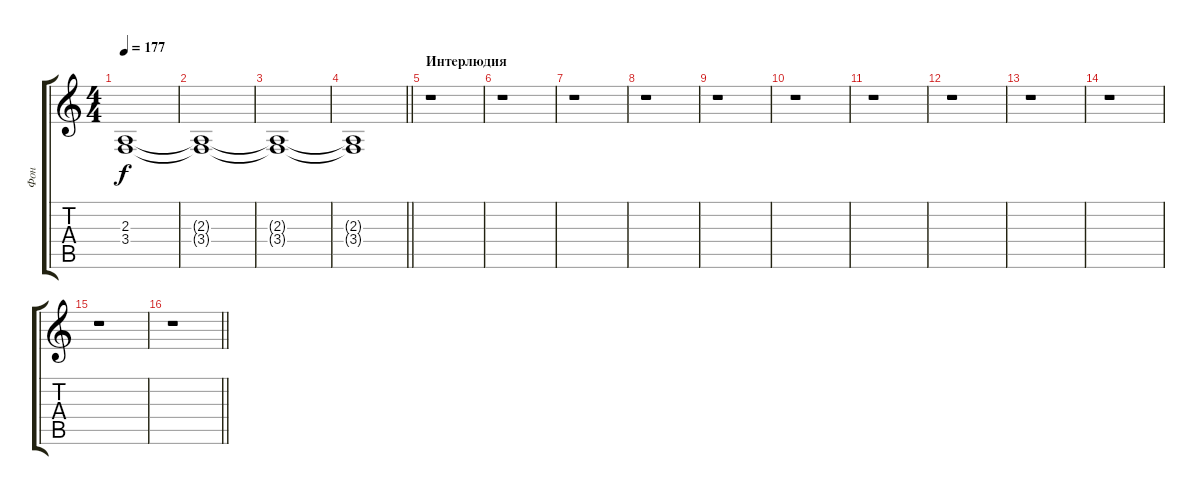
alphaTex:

\track ("Фон" "Фон") {instrument pad2warm}
\staff {score tabs}
\tuning (E4 B3 G3 D3 A2 E2) {hide}
\ts (4 4)
\tempo 177
\clef g2
\ks c
(2.3 3.4).1{dy f} |
(2.3{t} 3.4{t}).1 |
(2.3{t} 3.4{t}).1 |
\barLineRight lightlight
(2.3{t} 3.4{t}).1 |
\section ("" "Интерлюдия")
r.1 |
r.1 |
r.1 |
r.1 |
r.1 |
r.1 |
r.1 |
r.1 |
r.1 |
r.1 |
r.1 |
\barLineRight lightlight
r.1
